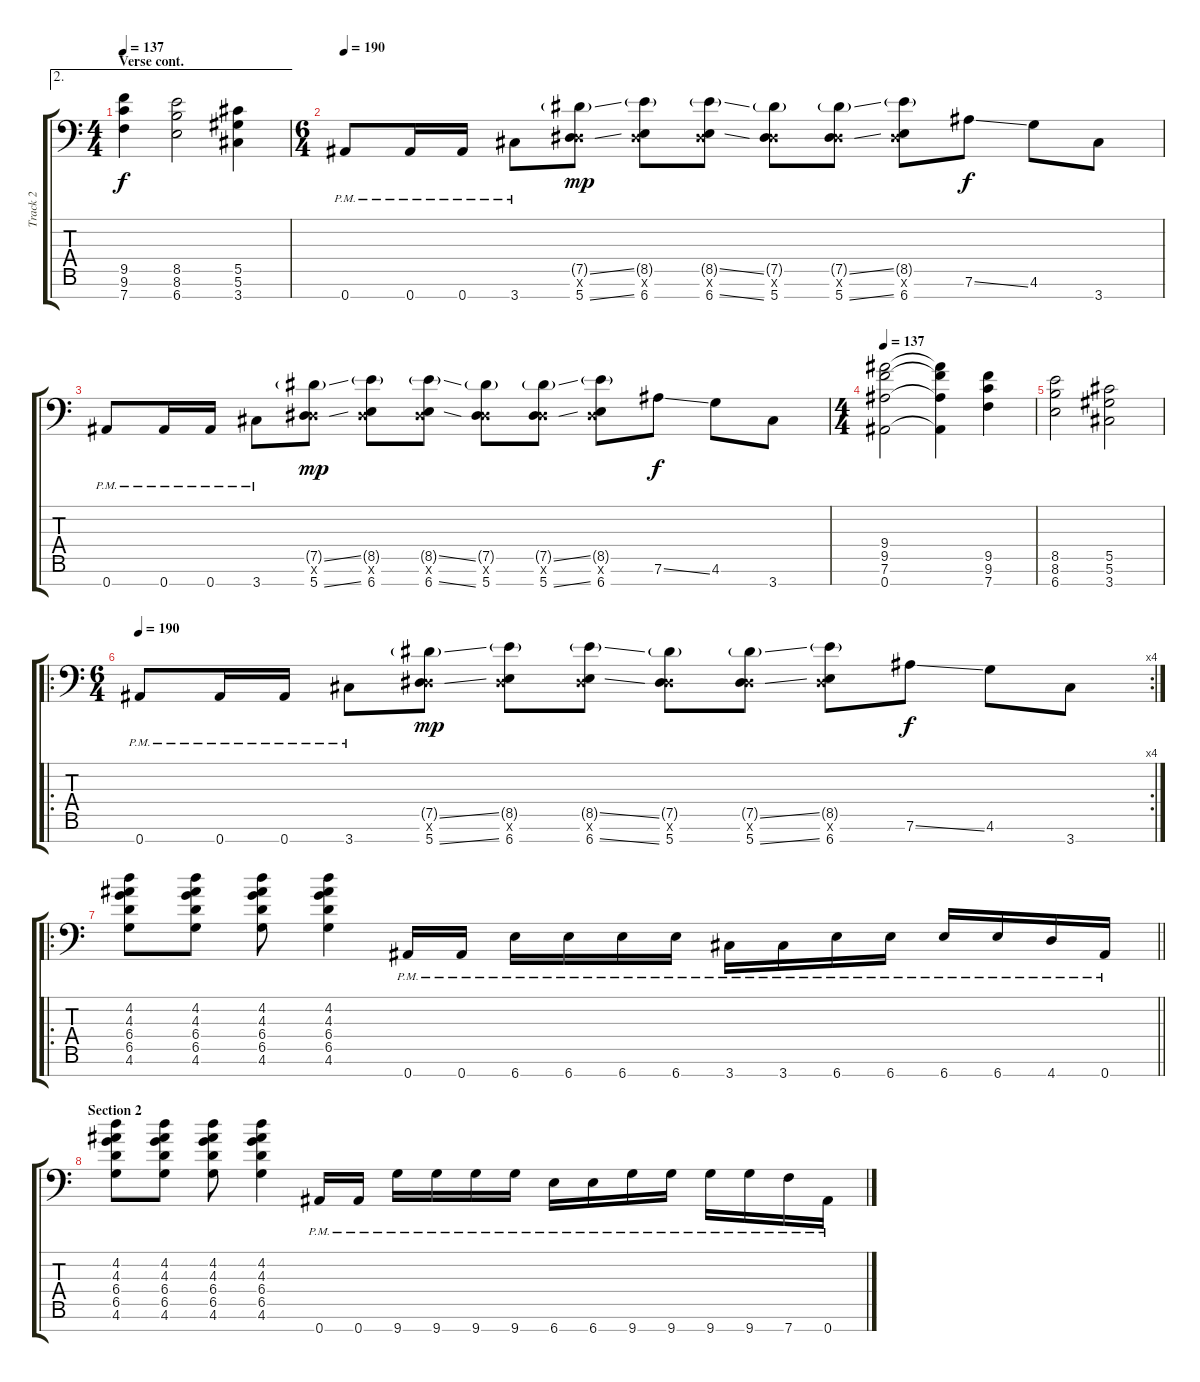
\track ("Track 2" "Track 2") {instrument distortionguitar}
\staff {score tabs}
\tuning (Eb4 Bb3 Gb3 Db3 Ab2 Eb2 Bb1) {hide}
\ae 2
\ts (4 4)
\section ("" "Verse cont.")
\tempo 137
\clef f4
\ks c
(9.5 9.6 7.7).4{dy f instrument distortionguitar} (8.5 8.6 6.7).2 (5.5 5.6 3.7).4 |
\ts (6 4)
\tempo 190
0.7{pm}.8{volume 13} 0.7{pm}.16 0.7{pm}.16 3.7{pm}.8 (7.5{ss g} 0.6{x} 5.7{ss}).8{dy mp} (8.5{g} 0.6{x} 6.7).8 (8.5{ss g} 0.6{x} 6.7{ss}).8 (7.5{g} 0.6{x} 5.7).8 (7.5{ss g} 0.6{x} 5.7{ss}).8 (8.5{g} 0.6{x} 6.7).8 7.6{ss}.8{dy f} 4.6.8 3.7.8 |
0.7{pm}.8 0.7{pm}.16 0.7{pm}.16 3.7{pm}.8 (7.5{ss g} 0.6{x} 5.7{ss}).8{dy mp} (8.5{g} 0.6{x} 6.7).8 (8.5{ss g} 0.6{x} 6.7{ss}).8 (7.5{g} 0.6{x} 5.7).8 (7.5{ss g} 0.6{x} 5.7{ss}).8 (8.5{g} 0.6{x} 6.7).8 7.6{ss}.8{dy f} 4.6.8 3.7.8 |
\ts (4 4)
\tempo 137
(9.4 9.5 7.6 0.7).2{volume 12} (9.4{t} 9.5{t} 7.6{t} 0.7{t}).4 (9.5 9.6 7.7).4 |
(8.5 8.6 6.7).2 (5.5 5.6 3.7).2 |
\ro
\rc 4
\ts (6 4)
\tempo 190
0.7{pm}.8{volume 13} 0.7{pm}.16 0.7{pm}.16 3.7{pm}.8 (7.5{ss g} 0.6{x} 5.7{ss}).8{dy mp} (8.5{g} 0.6{x} 6.7).8 (8.5{ss g} 0.6{x} 6.7{ss}).8 (7.5{g} 0.6{x} 5.7).8 (7.5{ss g} 0.6{x} 5.7{ss}).8 (8.5{g} 0.6{x} 6.7).8 7.6{ss}.8{dy f} 4.6.8 3.7.8 |
\ro
\barLineRight lightlight
(4.2 4.3 6.4 6.5 4.6).8 (4.2 4.3 6.4 6.5 4.6).8 (4.2 4.3 6.4 6.5 4.6).8 (4.2 4.3 6.4 6.5 4.6).4 0.7{pm}.16 0.7{pm}.16 6.7{pm}.16 6.7{pm}.16 6.7{pm}.16 6.7{pm}.16 3.7{pm}.16 3.7{pm}.16 6.7{pm}.16 6.7{pm}.16 6.7{pm}.16 6.7{pm}.16 4.7{pm}.16 0.7{pm}.16 |
\section ("" "Section 2")
(4.2 4.3 6.4 6.5 4.6).8 (4.2 4.3 6.4 6.5 4.6).8 (4.2 4.3 6.4 6.5 4.6).8 (4.2 4.3 6.4 6.5 4.6).4 0.7{pm}.16 0.7{pm}.16 9.7{pm}.16 9.7{pm}.16 9.7{pm}.16 9.7{pm}.16 6.7{pm}.16 6.7{pm}.16 9.7{pm}.16 9.7{pm}.16 9.7{pm}.16 9.7{pm}.16 7.7{pm}.16 0.7{pm}.16
